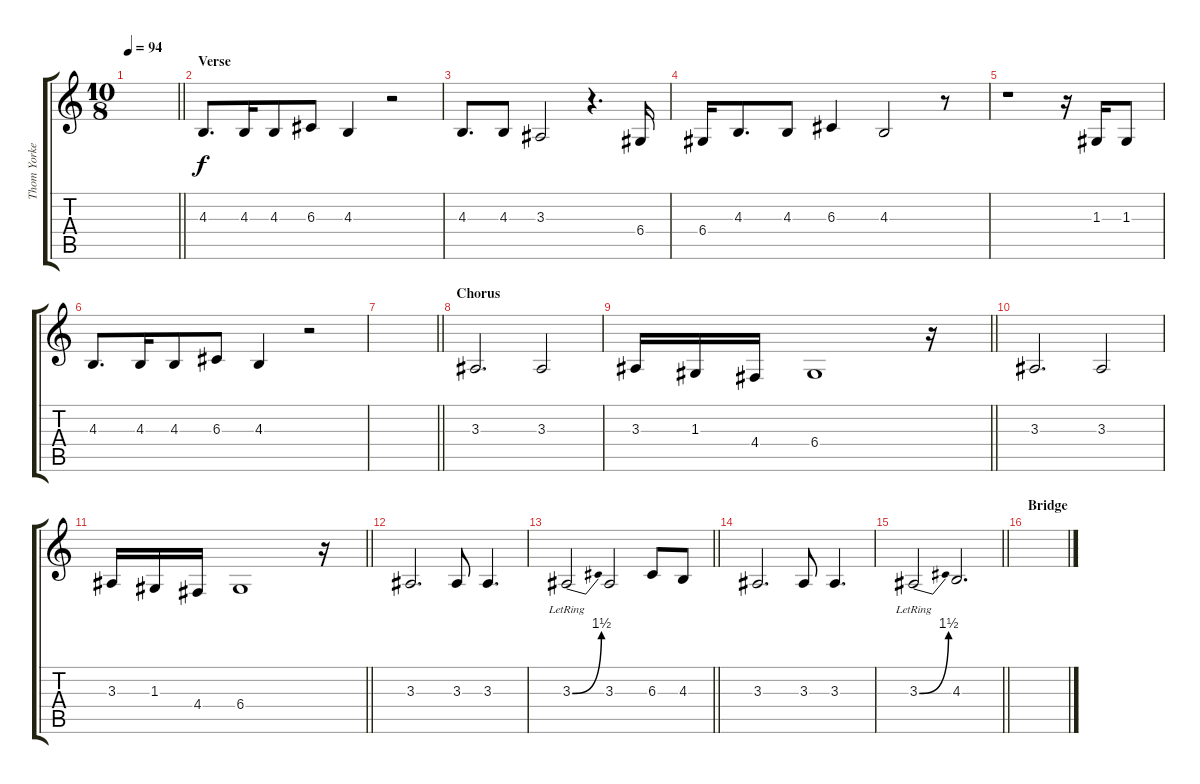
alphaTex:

\track ("Thom Yorke" "Thom Yorke") {instrument lead6voice}
\staff {score tabs}
\tuning (E4 B3 G3 D3 A2 E2) {hide}
\ts (10 8)
\tempo 94
\clef g2
\barLineRight lightlight
\ks c
|
\section ("" "Verse")
4.3.8{d dy f} 4.3.16 4.3.8 6.3.8 4.3.4 r.2 |
4.3.8{d} 4.3.8 3.3.2 r.4{d} 6.4.16 |
6.4.16 4.3.8{d} 4.3.8 6.3.4 4.3.2 r.8 |
r.1 r.16 1.3.16 1.3.8 |
4.3.8{d} 4.3.16 4.3.8 6.3.8 4.3.4 r.2 |
\barLineRight lightlight
|
\section ("" "Chorus")
3.3.2{d} 3.3.2 |
\barLineRight lightlight
3.3.16 1.3.16 4.4.16 6.4.1 r.16 |
3.3.2{d} 3.3.2 |
\barLineRight lightlight
3.3.16 1.3.16 4.4.16 6.4.1 r.16 |
3.3.2{d} 3.3.8 3.3.4{d} |
\barLineRight lightlight
3.3{be (bend 0 0 60 6) lr}.2 3.3.2 6.3.8 4.3.8 |
3.3.2{d} 3.3.8 3.3.4{d} |
\barLineRight lightlight
3.3{be (bend 0 0 60 6) lr}.2 4.3.2{d} |
\section ("" "Bridge")
